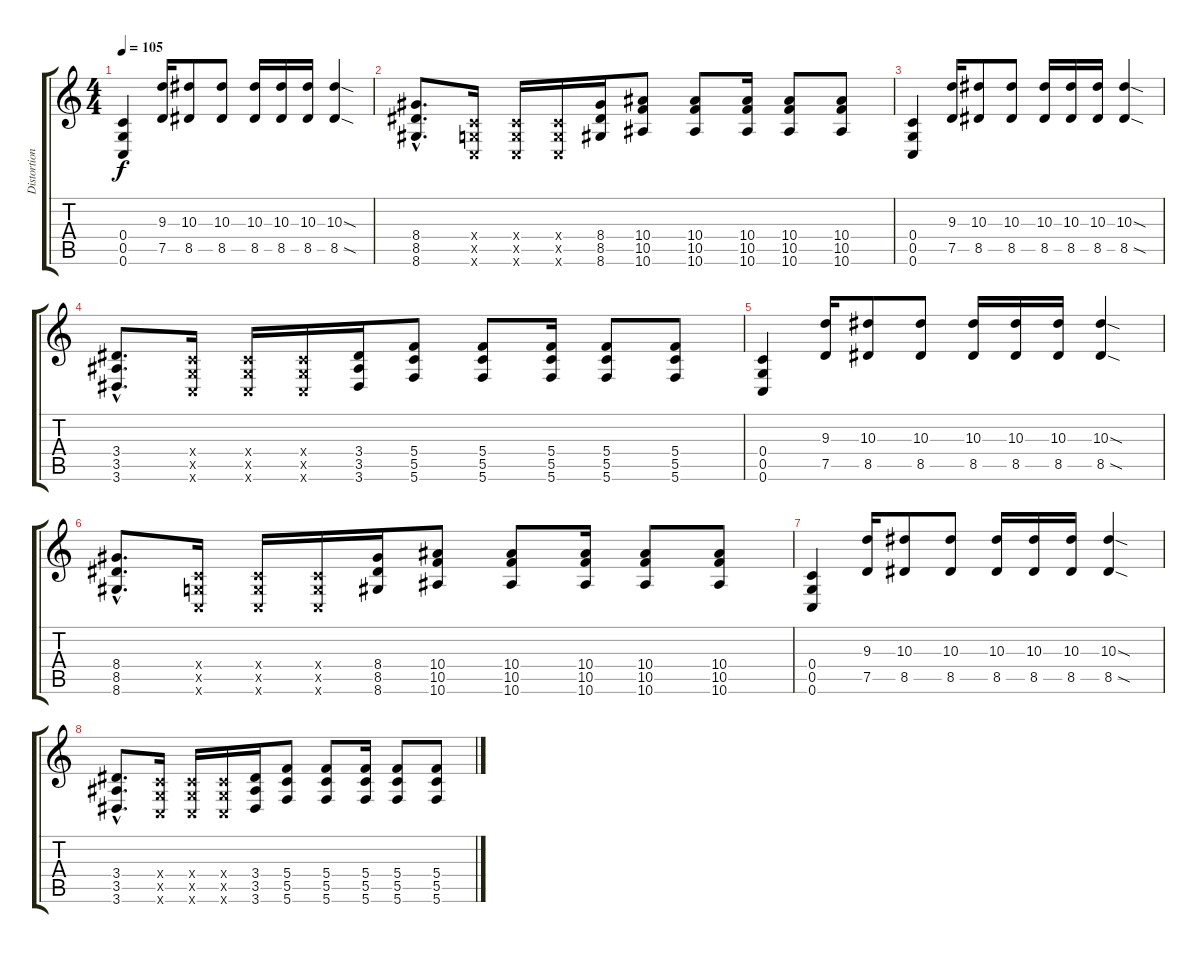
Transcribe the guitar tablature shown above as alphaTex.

\track ("Distortion Guitar" "Distortion") {instrument distortionguitar}
\staff {score tabs}
\tuning (D4 A3 F3 C3 G2 C2) {hide}
\ts (4 4)
\tempo 105
\clef g2
\ks c
(0.4 0.5 0.6).4{dy f} (9.3 7.5).16 (10.3 8.5).8 (10.3 8.5).8 (10.3 8.5).16 (10.3 8.5).16 (10.3 8.5).16 (10.3{sod} 8.5{sod}).4 |
(8.4{hac} 8.5{hac} 8.6{hac}).8{d} (0.4{x} 0.5{x} 0.6{x}).16 (0.4{x} 0.5{x} 0.6{x}).16 (0.4{x} 0.5{x} 0.6{x}).16 (8.4 8.5 8.6).16 (10.4 10.5 10.6).8 (10.4 10.5 10.6).8 (10.4 10.5 10.6).16 (10.4 10.5 10.6).8 (10.4 10.5 10.6).8 |
(0.4 0.5 0.6).4 (9.3 7.5).16 (10.3 8.5).8 (10.3 8.5).8 (10.3 8.5).16 (10.3 8.5).16 (10.3 8.5).16 (10.3{sod} 8.5{sod}).4 |
(3.4{hac} 3.5{hac} 3.6{hac}).8{d} (0.4{x} 0.5{x} 0.6{x}).16 (0.4{x} 0.5{x} 0.6{x}).16 (0.4{x} 0.5{x} 0.6{x}).16 (3.4 3.5 3.6).16 (5.4 5.5 5.6).8 (5.4 5.5 5.6).8 (5.4 5.5 5.6).16 (5.4 5.5 5.6).8 (5.4 5.5 5.6).8 |
(0.4 0.5 0.6).4 (9.3 7.5).16 (10.3 8.5).8 (10.3 8.5).8 (10.3 8.5).16 (10.3 8.5).16 (10.3 8.5).16 (10.3{sod} 8.5{sod}).4 |
(8.4{hac} 8.5{hac} 8.6{hac}).8{d} (0.4{x} 0.5{x} 0.6{x}).16 (0.4{x} 0.5{x} 0.6{x}).16 (0.4{x} 0.5{x} 0.6{x}).16 (8.4 8.5 8.6).16 (10.4 10.5 10.6).8 (10.4 10.5 10.6).8 (10.4 10.5 10.6).16 (10.4 10.5 10.6).8 (10.4 10.5 10.6).8 |
(0.4 0.5 0.6).4 (9.3 7.5).16 (10.3 8.5).8 (10.3 8.5).8 (10.3 8.5).16 (10.3 8.5).16 (10.3 8.5).16 (10.3{sod} 8.5{sod}).4 |
(3.4{hac} 3.5{hac} 3.6{hac}).8{d} (0.4{x} 0.5{x} 0.6{x}).16 (0.4{x} 0.5{x} 0.6{x}).16 (0.4{x} 0.5{x} 0.6{x}).16 (3.4 3.5 3.6).16 (5.4 5.5 5.6).8 (5.4 5.5 5.6).8 (5.4 5.5 5.6).16 (5.4 5.5 5.6).8 (5.4 5.5 5.6).8
